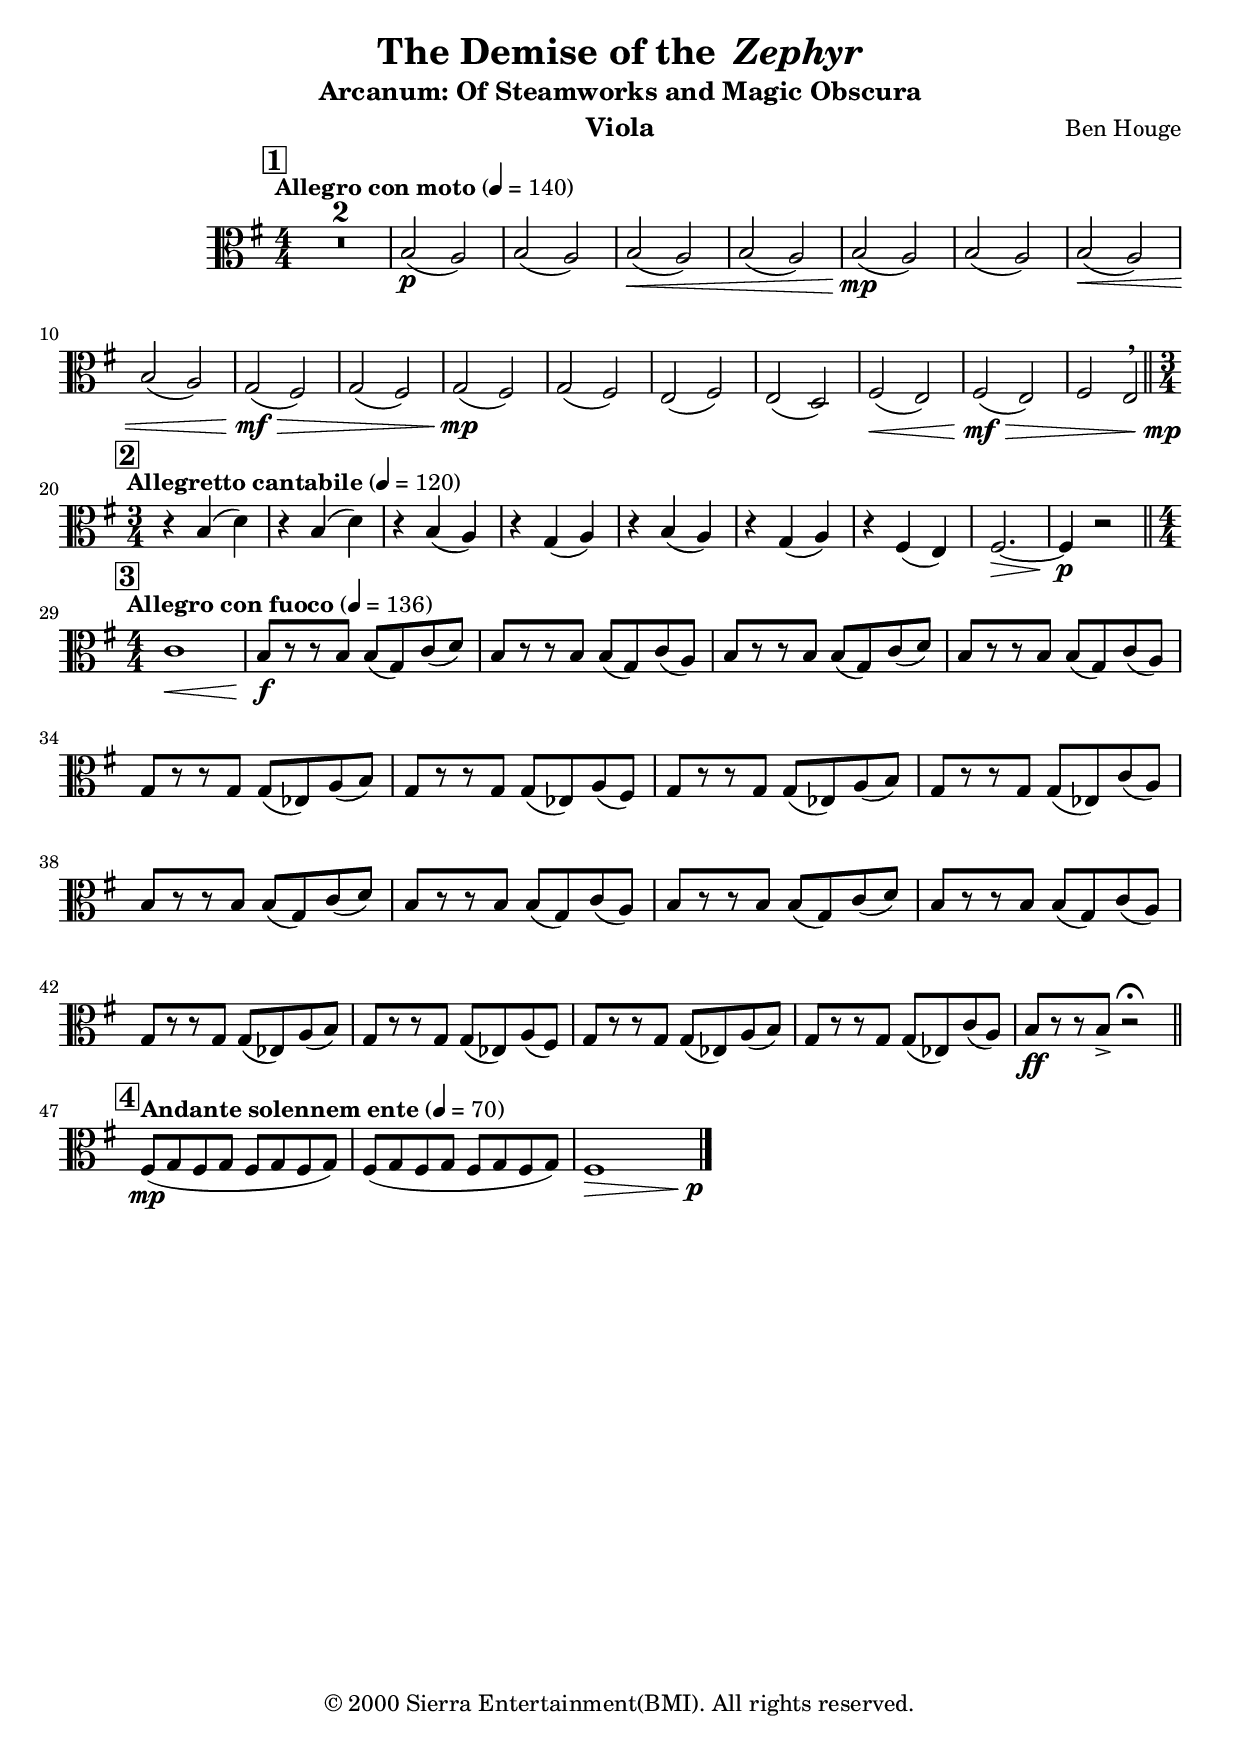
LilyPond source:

\include "src/header.ly"
\include "src/settings.ly"
violaOneSolo =  \relative b {
  \aTime
  \aKey
  \clef alto
  \tag #'part { \aTempo }

  \tag #'part {\mark \default}

    \compressFullBarRests
    R1*2 
    b2 \p ( a2 ) | % 4
    b2 ( a2 ) | % 5

    b2 \< ( a2 )  | % 6
    b2 ( a2 ) | % 7
    b2 \mp ( a2 ) | % 8
    b2 ( a2 ) | % 9

    b2 \< ( a2 ) | \barNumberCheck #10
    b2 ( a2 )  | % 11
    g2 \mf\> ( fis2 ) | % 12
    g2 ( fis2 ) | % 13

    g2 \mp ( fis2 ) | % 14
    g2 ( fis2 ) | % 15
    e2 ( fis2 )  | % 16
    e2 ( d2 ) | % 17

    fis2 \< ( e2 ) | % 18
    fis2 \mf\> ( e2 ) | % 19
    << {fis2 e2} {s4 s s s8 s\mp} >> \breathe \bar "||" 

  \tag #'part \break
  \tag #'part {\mark \default}

    \bTime
    \bTempo

    r4 b'4 ( d4 )  | % 21
    r4 b4 ( d4 ) | % 22
    r4 b4 ( a4 ) | % 23
    r4 g4 ( a4 ) | % 24

    r4 b4 ( a4 ) | % 25
    r4 g4 ( a4 )  | % 26
    r4 fis4 ( e4 ) | % 27
    fis2. \> ~ | % 28
    fis4 \p r2 \bar "||"

  \tag #'part \break
  \tag #'part {\mark \default}

    \aTime
    \cTempo
    c'1 \< | \barNumberCheck #30

    b8 \f [ r8 r8 b8 ] b8 ( [ g8 ) c8 ( d8 ) ]  | % 31
    b8 [ r8 r8 b8 ] b8 ( [ g8 ) c8 ( a8 ) ] | % 32
    b8 [ r8 r8 b8 ] b8 ( [ g8 ) c8 ( d8 ) ] | % 33
    b8 [ r8 r8 b8 ] b8 ( [ g8 ) c8 ( a8 ) ]  | % 34

  \tag #'part \break

    g8 [ r8 r8 g8 ] g8 ( [ es8 ) a8 ( b8 ) ] | % 35
    g8 [ r8 r8 g8 ] g8 ( [ es8 ) a8 ( fis8 ) ] | % 36
    g8 [ r8 r8 g8 ] g8 ( [ es8 ) a8 ( b8 ) ]  | % 37
    g8 [ r8 r8 g8 ] g8 ( [ es8 ) c'8 ( a8 ) ] | % 38

  \tag #'part \break

    b8 [ r8 r8 b8 ] b8 ( [ g8 ) c8 ( d8 ) ] | % 39
    b8 [ r8 r8 b8 ] b8 ( [ g8 ) c8 ( a8 ) ]  | \barNumberCheck #40
    b8 [ r8 r8 b8 ] b8 ( [ g8 ) c8 ( d8 ) ] | % 41
    b8 [ r8 r8 b8 ] b8 ( [ g8 ) c8 ( a8 ) ] | % 42

    g8 [ r8 r8 g8 ] g8 ( [ es8 ) a8 ( b8 ) ]  | % 43
    g8 [ r8 r8 g8 ] g8 ( [ es8 ) a8 ( fis8 ) ] | % 44
    g8 [ r8 r8 g8 ] g8 ( [ es8 ) a8 ( b8 ) ] | % 45
    g8 [ r8 r8 g8 ] g8 ( [ es8 ) c'8 ( a8 ) ]  | % 46

    b8 \ff [ r8 r8 b8 -> ] r2 \fermata \bar "||"

  \tag #'part {\mark \default}

    \dTempo
    fis8 \mp ( [ g8 fis8 g8 ] fis8 [ g8 fis8 g8 ) ] | % 48
    fis8 ( [ g8 fis8 g8 ] fis8 [ g8 fis8 g8 ) ] | % 49
    \once \override Hairpin #'minimum-length = #10
    << {fis1} {s4\> s s s4\p} >> \bar "|."
}


\header {
  instrument = "Viola"
}

\score {
  \new Score {
  \set Score.markFormatter = #format-mark-box-numbers
  <<
    \new Staff <<
      \set Staff.midiInstrument = "viola"
      \removeWithTag #'score \violaOneSolo
    >>
  >>
  }
  \layout {
    \include "src/layout.ly"
  }
  \midi{}
}
\paper {
  indent = 25
}
